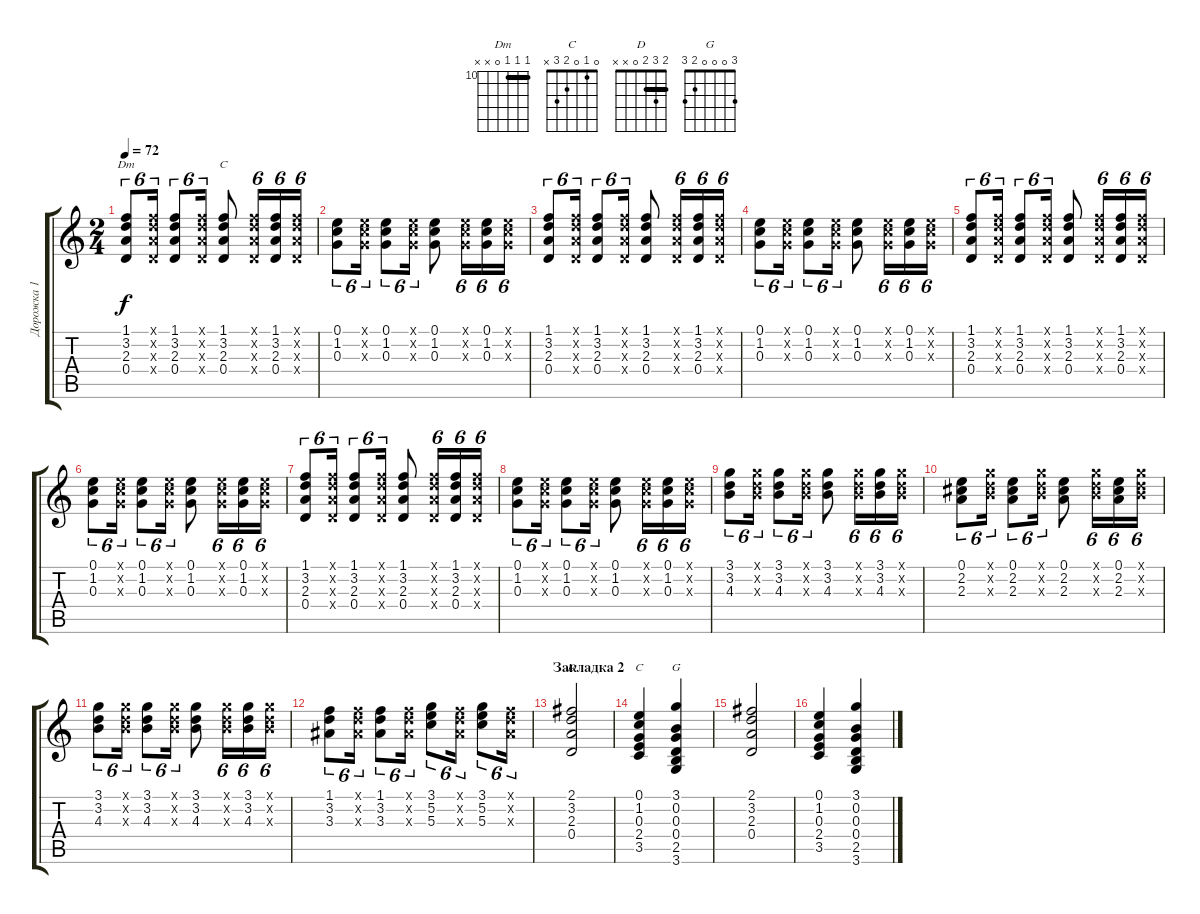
\track ("Дорожка 1" "Дорожка 1") {instrument acousticguitarsteel}
\staff {score tabs}
\tuning (E4 B3 G3 D3 A2 E2) {hide}
\chord ("Dm" 10 10 10 0 x x) {firstfret 10 barre 10}
\chord ("C" 8 8 9 10 x x) {firstfret 8 barre 8}
\chord ("D" 2 3 2 0 x x) {barre 2}
\chord ("C" 0 1 0 2 3 x)
\chord ("G" 3 0 0 0 2 3)
\ts (2 4)
\tempo 72
\clef g2
\ks c
(1.1 3.2 2.3 0.4).8{tu (6 4) ch "Dm" dy f volume 10 instrument acousticguitarsteel} (1.1{x} 3.2{x} 2.3{x} 0.4{x}).16{tu (6 4)} (1.1 3.2 2.3 0.4).8{tu (6 4)} (1.1{x} 3.2{x} 2.3{x} 0.4{x}).16{tu (6 4)} (1.1 3.2 2.3 0.4).8{ch "C"} (1.1{x} 3.2{x} 2.3{x} 0.4{x}).16{tu (6 4)} (1.1 3.2 2.3 0.4).16{tu (6 4)} (1.1{x} 3.2{x} 2.3{x} 0.4{x}).16{tu (6 4)} |
(0.1 1.2 0.3).8{tu (6 4)} (0.1{x} 1.2{x} 0.3{x}).16{tu (6 4)} (0.1 1.2 0.3).8{tu (6 4)} (0.1{x} 1.2{x} 0.3{x}).16{tu (6 4)} (0.1 1.2 0.3).8 (0.1{x} 1.2{x} 0.3{x}).16{tu (6 4)} (0.1 1.2 0.3).16{tu (6 4)} (0.1{x} 1.2{x} 0.3{x}).16{tu (6 4)} |
(1.1 3.2 2.3 0.4).8{tu (6 4)} (1.1{x} 3.2{x} 2.3{x} 0.4{x}).16{tu (6 4)} (1.1 3.2 2.3 0.4).8{tu (6 4)} (1.1{x} 3.2{x} 2.3{x} 0.4{x}).16{tu (6 4)} (1.1 3.2 2.3 0.4).8 (1.1{x} 3.2{x} 2.3{x} 0.4{x}).16{tu (6 4)} (1.1 3.2 2.3 0.4).16{tu (6 4)} (1.1{x} 3.2{x} 2.3{x} 0.4{x}).16{tu (6 4)} |
(0.1 1.2 0.3).8{tu (6 4)} (0.1{x} 1.2{x} 0.3{x}).16{tu (6 4)} (0.1 1.2 0.3).8{tu (6 4)} (0.1{x} 1.2{x} 0.3{x}).16{tu (6 4)} (0.1 1.2 0.3).8 (0.1{x} 1.2{x} 0.3{x}).16{tu (6 4)} (0.1 1.2 0.3).16{tu (6 4)} (0.1{x} 1.2{x} 0.3{x}).16{tu (6 4)} |
(1.1 3.2 2.3 0.4).8{tu (6 4)} (1.1{x} 3.2{x} 2.3{x} 0.4{x}).16{tu (6 4)} (1.1 3.2 2.3 0.4).8{tu (6 4)} (1.1{x} 3.2{x} 2.3{x} 0.4{x}).16{tu (6 4)} (1.1 3.2 2.3 0.4).8 (1.1{x} 3.2{x} 2.3{x} 0.4{x}).16{tu (6 4)} (1.1 3.2 2.3 0.4).16{tu (6 4)} (1.1{x} 3.2{x} 2.3{x} 0.4{x}).16{tu (6 4)} |
(0.1 1.2 0.3).8{tu (6 4)} (0.1{x} 1.2{x} 0.3{x}).16{tu (6 4)} (0.1 1.2 0.3).8{tu (6 4)} (0.1{x} 1.2{x} 0.3{x}).16{tu (6 4)} (0.1 1.2 0.3).8 (0.1{x} 1.2{x} 0.3{x}).16{tu (6 4)} (0.1 1.2 0.3).16{tu (6 4)} (0.1{x} 1.2{x} 0.3{x}).16{tu (6 4)} |
(1.1 3.2 2.3 0.4).8{tu (6 4)} (1.1{x} 3.2{x} 2.3{x} 0.4{x}).16{tu (6 4)} (1.1 3.2 2.3 0.4).8{tu (6 4)} (1.1{x} 3.2{x} 2.3{x} 0.4{x}).16{tu (6 4)} (1.1 3.2 2.3 0.4).8 (1.1{x} 3.2{x} 2.3{x} 0.4{x}).16{tu (6 4)} (1.1 3.2 2.3 0.4).16{tu (6 4)} (1.1{x} 3.2{x} 2.3{x} 0.4{x}).16{tu (6 4)} |
(0.1 1.2 0.3).8{tu (6 4)} (0.1{x} 1.2{x} 0.3{x}).16{tu (6 4)} (0.1 1.2 0.3).8{tu (6 4)} (0.1{x} 1.2{x} 0.3{x}).16{tu (6 4)} (0.1 1.2 0.3).8 (0.1{x} 1.2{x} 0.3{x}).16{tu (6 4)} (0.1 1.2 0.3).16{tu (6 4)} (0.1{x} 1.2{x} 0.3{x}).16{tu (6 4)} |
(3.1 3.2 4.3).8{tu (6 4)} (3.1{x} 3.2{x} 4.3{x}).16{tu (6 4)} (3.1 3.2 4.3).8{tu (6 4)} (3.1{x} 3.2{x} 4.3{x}).16{tu (6 4)} (3.1 3.2 4.3).8 (3.1{x} 3.2{x} 4.3{x}).16{tu (6 4)} (3.1 3.2 4.3).16{tu (6 4)} (3.1{x} 3.2{x} 4.3{x}).16{tu (6 4)} |
(0.1 2.2 2.3).8{tu (6 4)} (3.1{x} 3.2{x} 4.3{x}).16{tu (6 4)} (0.1 2.2 2.3).8{tu (6 4)} (3.1{x} 3.2{x} 4.3{x}).16{tu (6 4)} (0.1 2.2 2.3).8 (3.1{x} 3.2{x} 4.3{x}).16{tu (6 4)} (0.1 2.2 2.3).16{tu (6 4)} (3.1{x} 3.2{x} 4.3{x}).16{tu (6 4)} |
(3.1 3.2 4.3).8{tu (6 4)} (3.1{x} 3.2{x} 4.3{x}).16{tu (6 4)} (3.1 3.2 4.3).8{tu (6 4)} (3.1{x} 3.2{x} 4.3{x}).16{tu (6 4)} (3.1 3.2 4.3).8 (3.1{x} 3.2{x} 4.3{x}).16{tu (6 4)} (3.1 3.2 4.3).16{tu (6 4)} (3.1{x} 3.2{x} 4.3{x}).16{tu (6 4)} |
(1.1 3.2 3.3).8{tu (6 4) volume 10 instrument acousticguitarsteel} (1.1{x} 3.2{x} 3.3{x}).16{tu (6 4)} (1.1 3.2 3.3).8{tu (6 4)} (1.1{x} 3.2{x} 3.3{x}).16{tu (6 4)} (3.1 5.2 5.3).8{tu (6 4)} (1.1{x} 3.2{x} 3.3{x}).16{tu (6 4)} (3.1 5.2 5.3).8{tu (6 4)} (1.1{x} 3.2{x} 3.3{x}).16{tu (6 4)} |
\section ("" "Закладка 2")
(2.1 3.2 2.3 0.4).2{ch "D"} |
(0.1 1.2 0.3 2.4 3.5).4{ch "C"} (3.1 0.2 0.3 0.4 2.5 3.6).4{ch "G"} |
(2.1 3.2 2.3 0.4).2 |
(0.1 1.2 0.3 2.4 3.5).4 (3.1 0.2 0.3 0.4 2.5 3.6).4
